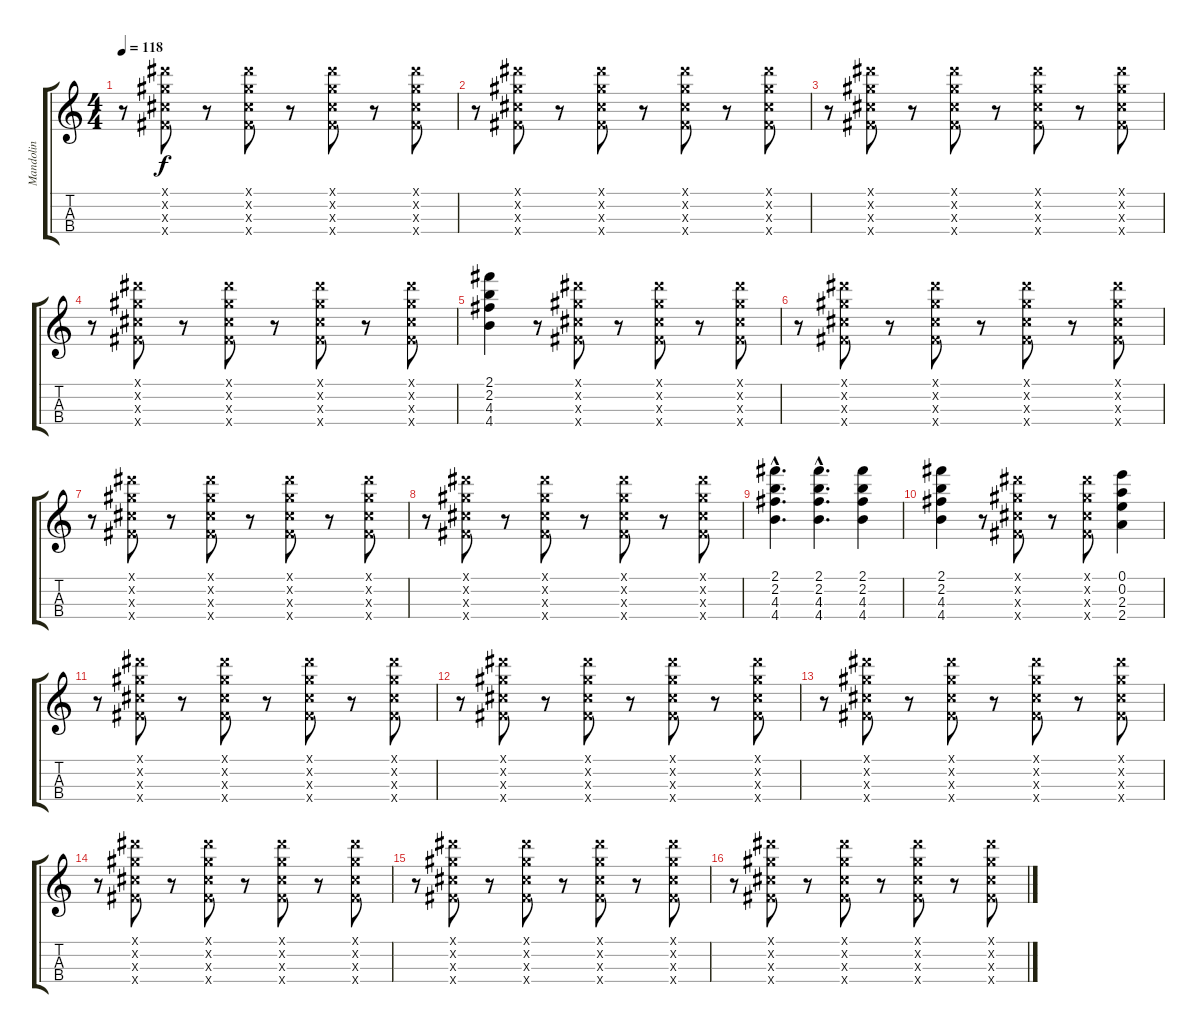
\track ("Mandolin" "Mandolin") {instrument acousticguitarnylon}
\staff {score tabs}
\tuning (E5 A4 D4 G3) {hide}
\ts (4 4)
\tempo 118
\clef g2
\ks c
r.8{dy f} (-1.1{x} -1.2{x} -1.3{x} -1.4{x}).8 r.8 (-1.1{x} -1.2{x} -1.3{x} -1.4{x}).8 r.8 (-1.1{x} -1.2{x} -1.3{x} -1.4{x}).8 r.8 (-1.1{x} -1.2{x} -1.3{x} -1.4{x}).8 |
r.8 (-1.1{x} -1.2{x} -1.3{x} -1.4{x}).8 r.8 (-1.1{x} -1.2{x} -1.3{x} -1.4{x}).8 r.8 (-1.1{x} -1.2{x} -1.3{x} -1.4{x}).8 r.8 (-1.1{x} -1.2{x} -1.3{x} -1.4{x}).8 |
r.8 (-1.1{x} -1.2{x} -1.3{x} -1.4{x}).8 r.8 (-1.1{x} -1.2{x} -1.3{x} -1.4{x}).8 r.8 (-1.1{x} -1.2{x} -1.3{x} -1.4{x}).8 r.8 (-1.1{x} -1.2{x} -1.3{x} -1.4{x}).8 |
r.8 (-1.1{x} -1.2{x} -1.3{x} -1.4{x}).8 r.8 (-1.1{x} -1.2{x} -1.3{x} -1.4{x}).8 r.8 (-1.1{x} -1.2{x} -1.3{x} -1.4{x}).8 r.8 (-1.1{x} -1.2{x} -1.3{x} -1.4{x}).8 |
(2.1 2.2 4.3 4.4).4 r.8 (-1.1{x} -1.2{x} -1.3{x} -1.4{x}).8 r.8 (-1.1{x} -1.2{x} -1.3{x} -1.4{x}).8 r.8 (-1.1{x} -1.2{x} -1.3{x} -1.4{x}).8 |
r.8 (-1.1{x} -1.2{x} -1.3{x} -1.4{x}).8 r.8 (-1.1{x} -1.2{x} -1.3{x} -1.4{x}).8 r.8 (-1.1{x} -1.2{x} -1.3{x} -1.4{x}).8 r.8 (-1.1{x} -1.2{x} -1.3{x} -1.4{x}).8 |
r.8 (-1.1{x} -1.2{x} -1.3{x} -1.4{x}).8 r.8 (-1.1{x} -1.2{x} -1.3{x} -1.4{x}).8 r.8 (-1.1{x} -1.2{x} -1.3{x} -1.4{x}).8 r.8 (-1.1{x} -1.2{x} -1.3{x} -1.4{x}).8 |
r.8 (-1.1{x} -1.2{x} -1.3{x} -1.4{x}).8 r.8 (-1.1{x} -1.2{x} -1.3{x} -1.4{x}).8 r.8 (-1.1{x} -1.2{x} -1.3{x} -1.4{x}).8 r.8 (-1.1{x} -1.2{x} -1.3{x} -1.4{x}).8 |
(2.1{hac} 2.2{hac} 4.3{hac} 4.4{hac}).4{d} (2.1{hac} 2.2{hac} 4.3{hac} 4.4{hac}).4{d} (2.1 2.2 4.3 4.4).4 |
(2.1 2.2 4.3 4.4).4 r.8 (-1.1{x} -1.2{x} -1.3{x} -1.4{x}).8 r.8 (-1.1{x} -1.2{x} -1.3{x} -1.4{x}).8 (0.1 0.2 2.3 2.4).4 |
r.8 (-1.1{x} -1.2{x} -1.3{x} -1.4{x}).8 r.8 (-1.1{x} -1.2{x} -1.3{x} -1.4{x}).8 r.8 (-1.1{x} -1.2{x} -1.3{x} -1.4{x}).8 r.8 (-1.1{x} -1.2{x} -1.3{x} -1.4{x}).8 |
r.8 (-1.1{x} -1.2{x} -1.3{x} -1.4{x}).8 r.8 (-1.1{x} -1.2{x} -1.3{x} -1.4{x}).8 r.8 (-1.1{x} -1.2{x} -1.3{x} -1.4{x}).8 r.8 (-1.1{x} -1.2{x} -1.3{x} -1.4{x}).8 |
r.8 (-1.1{x} -1.2{x} -1.3{x} -1.4{x}).8 r.8 (-1.1{x} -1.2{x} -1.3{x} -1.4{x}).8 r.8 (-1.1{x} -1.2{x} -1.3{x} -1.4{x}).8 r.8 (-1.1{x} -1.2{x} -1.3{x} -1.4{x}).8 |
r.8 (-1.1{x} -1.2{x} -1.3{x} -1.4{x}).8 r.8 (-1.1{x} -1.2{x} -1.3{x} -1.4{x}).8 r.8 (-1.1{x} -1.2{x} -1.3{x} -1.4{x}).8 r.8 (-1.1{x} -1.2{x} -1.3{x} -1.4{x}).8 |
r.8 (-1.1{x} -1.2{x} -1.3{x} -1.4{x}).8 r.8 (-1.1{x} -1.2{x} -1.3{x} -1.4{x}).8 r.8 (-1.1{x} -1.2{x} -1.3{x} -1.4{x}).8 r.8 (-1.1{x} -1.2{x} -1.3{x} -1.4{x}).8 |
r.8 (-1.1{x} -1.2{x} -1.3{x} -1.4{x}).8 r.8 (-1.1{x} -1.2{x} -1.3{x} -1.4{x}).8 r.8 (-1.1{x} -1.2{x} -1.3{x} -1.4{x}).8 r.8 (-1.1{x} -1.2{x} -1.3{x} -1.4{x}).8
